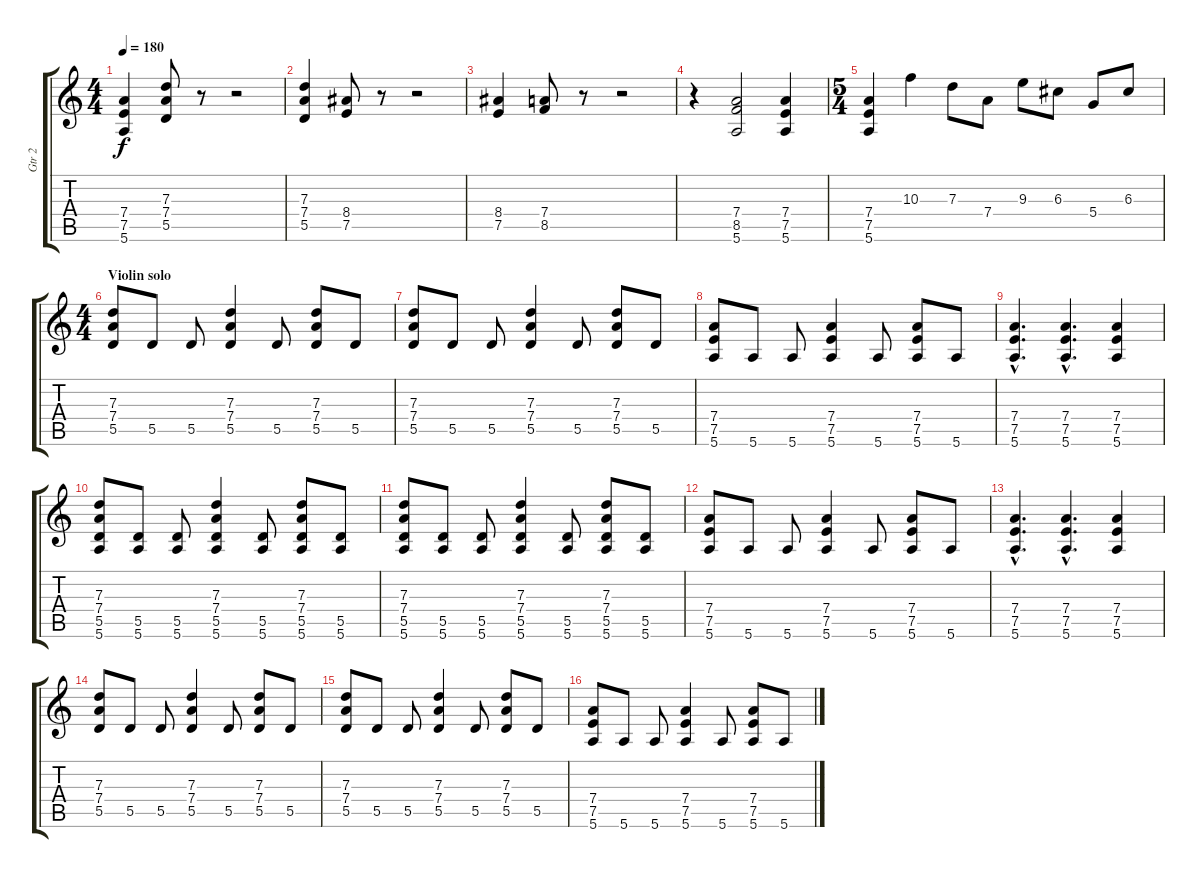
\track ("Gtr 2" "Gtr 2") {instrument overdrivenguitar}
\staff {score tabs}
\tuning (E4 B3 G3 D3 A2 E2) {hide}
\ts (4 4)
\tempo 180
\clef g2
\ks c
(7.4 7.5 5.6).4{dy f} (7.3 7.4 5.5).8 r.8 r.2 |
(7.3 7.4 5.5).4 (8.4 7.5).8 r.8 r.2 |
(8.4 7.5).4 (7.4 8.5).8 r.8 r.2 |
r.4 (7.4 8.5 5.6).2 (7.4 7.5 5.6).4 |
\ts (5 4)
(7.4 7.5 5.6).4 10.3.4 7.3.8 7.4.8 9.3.8 6.3.8 5.4.8 6.3.8 |
\ts (4 4)
\section ("" "Violin solo")
(7.3 7.4 5.5).8 5.5.8 5.5.8 (7.3 7.4 5.5).4 5.5.8 (7.3 7.4 5.5).8 5.5.8 |
(7.3 7.4 5.5).8 5.5.8 5.5.8 (7.3 7.4 5.5).4 5.5.8 (7.3 7.4 5.5).8 5.5.8 |
(7.4 7.5 5.6).8 5.6.8 5.6.8 (7.4 7.5 5.6).4 5.6.8 (7.4 7.5 5.6).8 5.6.8 |
(7.4{hac} 7.5{hac} 5.6{hac}).4{d} (7.4{hac} 7.5{hac} 5.6{hac}).4{d} (7.4 7.5 5.6).4 |
(7.3 7.4 5.5 5.6).8 (5.5 5.6).8 (5.5 5.6).8 (7.3 7.4 5.5 5.6).4 (5.5 5.6).8 (7.3 7.4 5.5 5.6).8 (5.5 5.6).8 |
(7.3 7.4 5.5 5.6).8 (5.5 5.6).8 (5.5 5.6).8 (7.3 7.4 5.5 5.6).4 (5.5 5.6).8 (7.3 7.4 5.5 5.6).8 (5.5 5.6).8 |
(7.4 7.5 5.6).8 5.6.8 5.6.8 (7.4 7.5 5.6).4 5.6.8 (7.4 7.5 5.6).8 5.6.8 |
(7.4{hac} 7.5{hac} 5.6{hac}).4{d} (7.4{hac} 7.5{hac} 5.6{hac}).4{d} (7.4 7.5 5.6).4 |
(7.3 7.4 5.5).8 5.5.8 5.5.8 (7.3 7.4 5.5).4 5.5.8 (7.3 7.4 5.5).8 5.5.8 |
(7.3 7.4 5.5).8 5.5.8 5.5.8 (7.3 7.4 5.5).4 5.5.8 (7.3 7.4 5.5).8 5.5.8 |
(7.4 7.5 5.6).8 5.6.8 5.6.8 (7.4 7.5 5.6).4 5.6.8 (7.4 7.5 5.6).8 5.6.8
